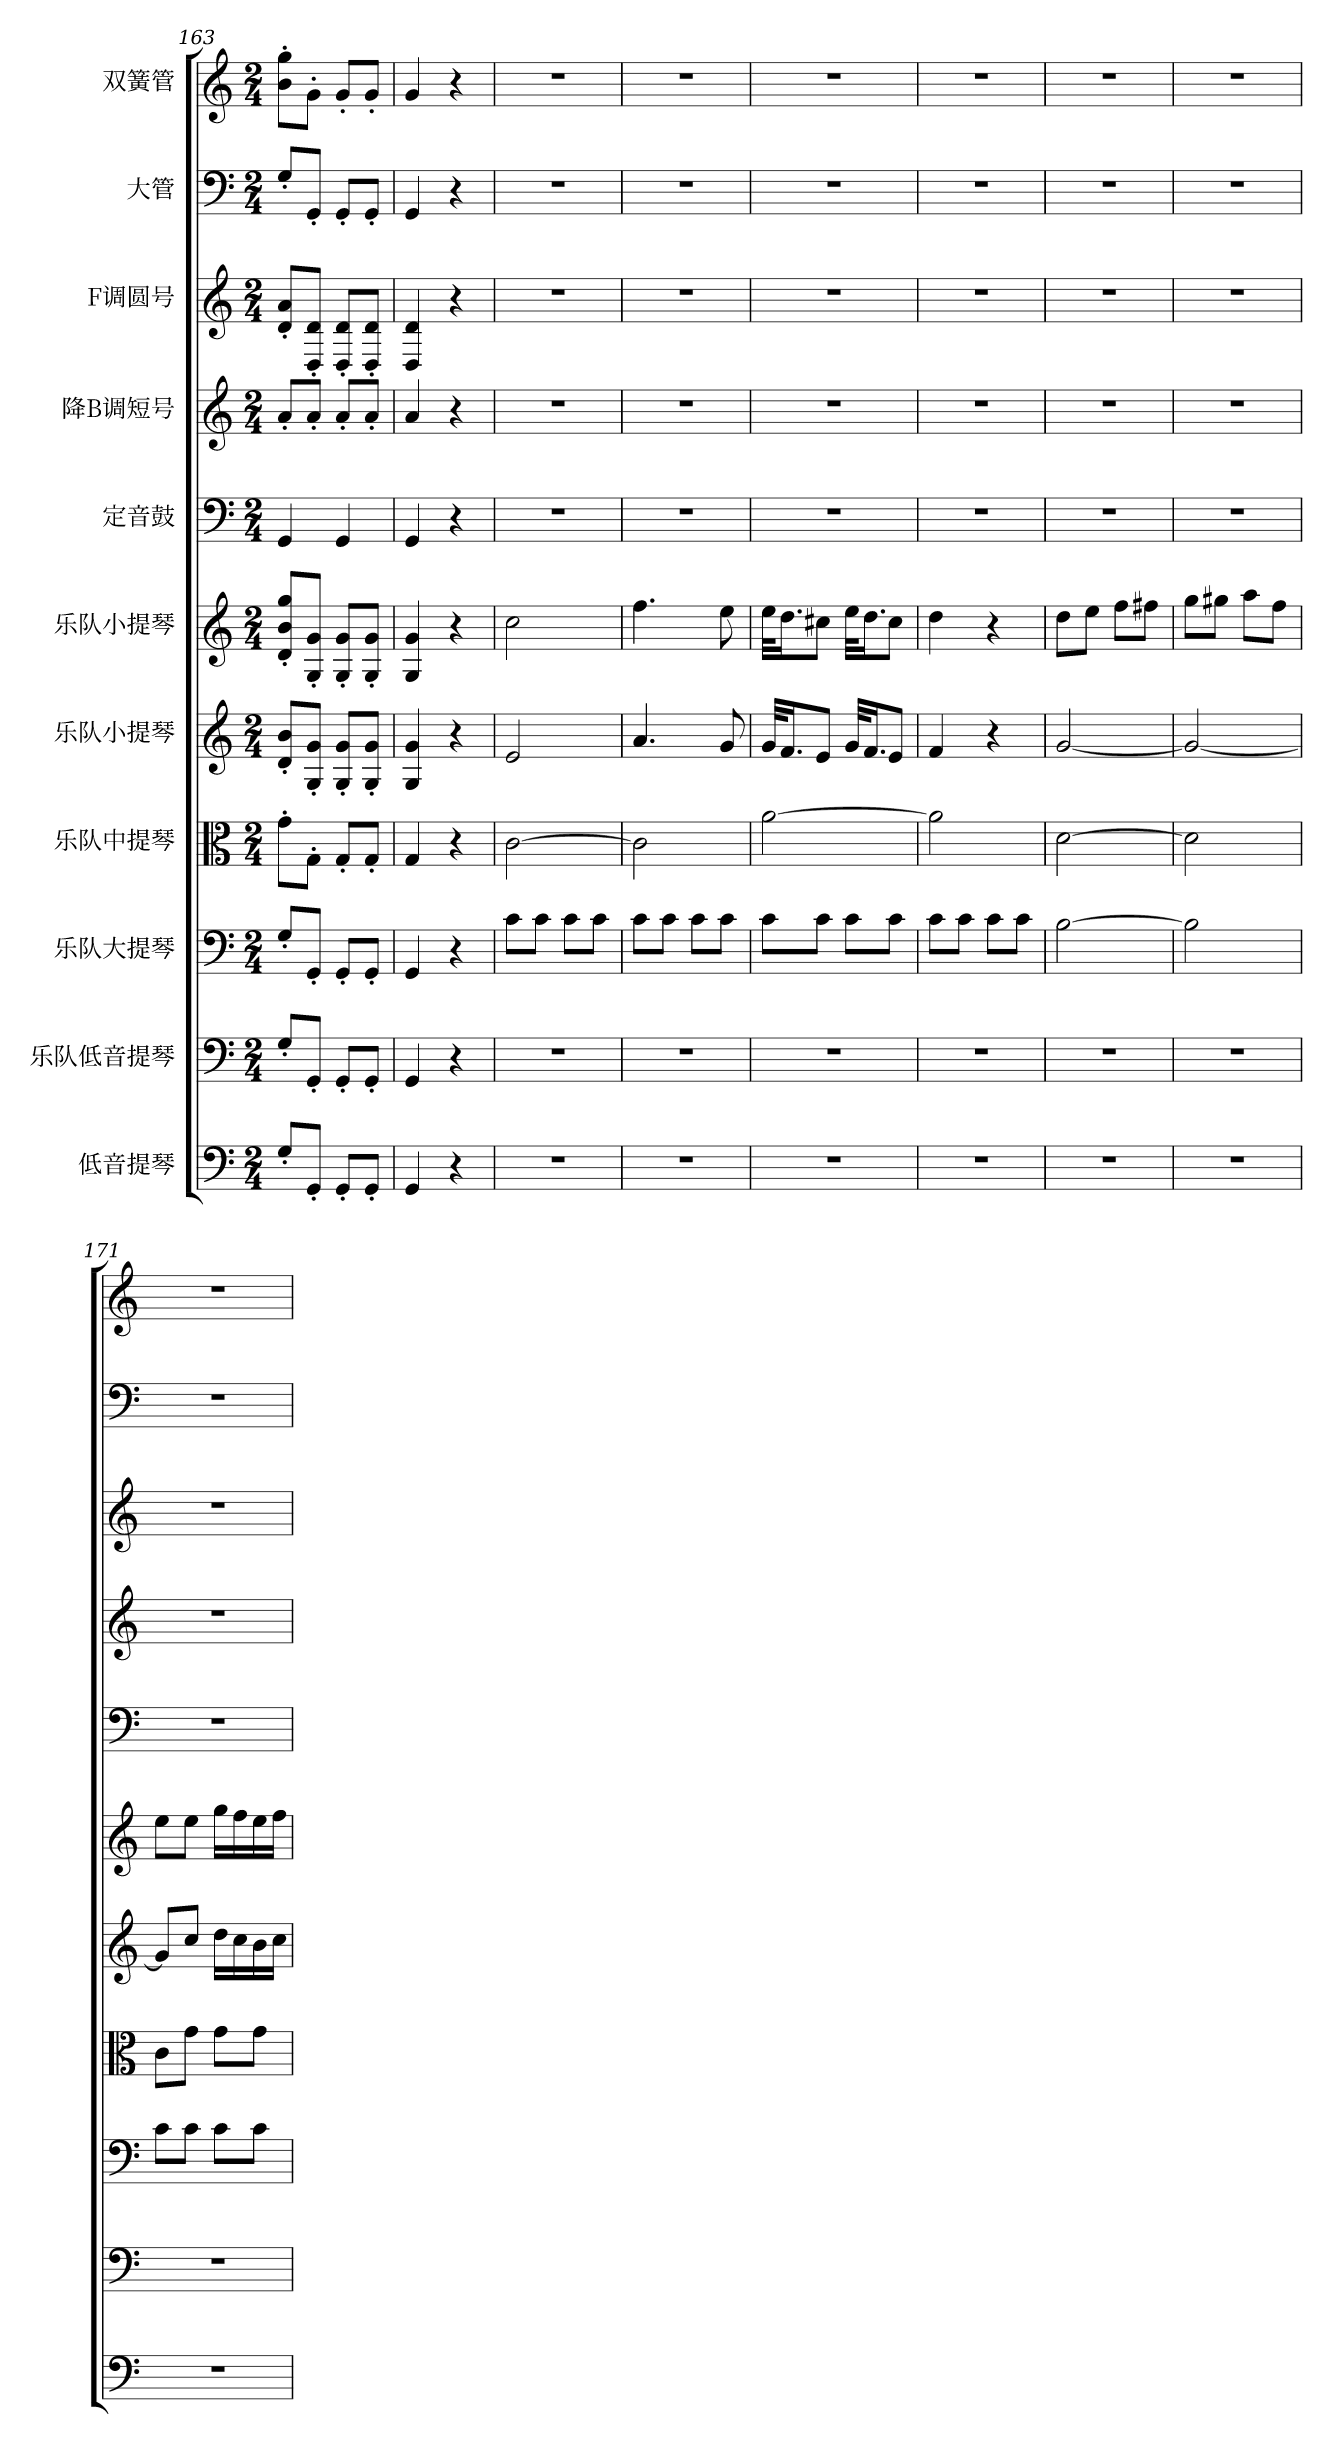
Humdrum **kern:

**kern	**kern	**kern	**kern	**kern	**kern	**kern	**kern	**kern	**kern	**kern
*part11	*part10	*part9	*part8	*part7	*part6	*part5	*part4	*part3	*part2	*part1
*staff11	*staff10	*staff9	*staff8	*staff7	*staff6	*staff5	*staff4	*staff3	*staff2	*staff1
*I"低音提琴	*I"乐队低音提琴	*I"乐队大提琴	*I"乐队中提琴	*I"乐队小提琴	*I"乐队小提琴	*I"定音鼓	*I"降B调短号	*I"F调圆号	*I"大管	*I"双簧管
*clefF4	*clefF4	*clefF4	*clefC3	*clefG2	*clefG2	*clefF4	*clefG2	*clefG2	*clefF4	*clefG2
*ITrd7c12	*ITrd7c12	*	*	*	*	*	*ITrd1c2	*ITrd4c7	*	*
*k[]	*k[]	*k[]	*k[]	*k[]	*k[]	*k[]	*k[b-e-]	*k[b-]	*k[]	*k[]
*M2/4	*M2/4	*M2/4	*M2/4	*M2/4	*M2/4	*M2/4	*M2/4	*M2/4	*M2/4	*M2/4
*MM155	*MM155	*MM155	*MM155	*MM155	*MM155	*MM155	*MM155	*MM155	*MM155	*MM155
=163	=163	=163	=163	=163	=163	=163	=163	=163	=163	=163
8GG'/L	8GG'/L	8G'/L	8g'\L	8d/' 8b/'L	8d/' 8b/' 8gg/'L	4GG/	8g'/L	8G/' 8d/'L	8G'/L	8b\' 8gg\'L
8GGG'/J	8GGG'/J	8GG'/J	8G'\J	8G/' 8g/'J	8G/' 8g/'J	.	8g'/J	8GG/' 8G/'J	8GG'/J	8g'\J
8GGG'/L	8GGG'/L	8GG'/L	8G'/L	8G/' 8g/'L	8G/' 8g/'L	4GG/	8g'/L	8GG/' 8G/'L	8GG'/L	8g'/L
8GGG'/J	8GGG'/J	8GG'/J	8G'/J	8G/' 8g/'J	8G/' 8g/'J	.	8g'/J	8GG/' 8G/'J	8GG'/J	8g'/J
=164	=164	=164	=164	=164	=164	=164	=164	=164	=164	=164
*	*	*	*	*	*	*	*	*	*	*MM151
4GGG/	4GGG/	4GG/	4G/	4G/ 4g/	4G/ 4g/	4GG/	4g/	4GG/ 4G/	4GG/	4g/
4r	4r	4r	4r	4r	4r	4r	4r	4r	4r	4r
=165	=165	=165	=165	=165	=165	=165	=165	=165	=165	=165
*	*	*	*	*	*	*	*	*	*	*MM160
2r	2r	8c\L	[2c\	2e/	2cc\	2r	2r	2r	2r	2r
.	.	8c\J	.	.	.	.	.	.	.	.
.	.	8c\L	.	.	.	.	.	.	.	.
.	.	8c\J	.	.	.	.	.	.	.	.
=166	=166	=166	=166	=166	=166	=166	=166	=166	=166	=166
2r	2r	8c\L	2c\]	4.a/	4.ff\	2r	2r	2r	2r	2r
.	.	8c\J	.	.	.	.	.	.	.	.
.	.	8c\L	.	.	.	.	.	.	.	.
.	.	8c\J	.	8g/	8ee\	.	.	.	.	.
=167	=167	=167	=167	=167	=167	=167	=167	=167	=167	=167
2r	2r	8c\L	[2a\	32g/KLL	32ee\KLL	2r	2r	2r	2r	2r
.	.	.	.	16.f/J	16.dd\J	.	.	.	.	.
.	.	8c\J	.	8e/J	8cc#X\J	.	.	.	.	.
.	.	8c\L	.	32g/KLL	32ee\KLL	.	.	.	.	.
.	.	.	.	16.f/J	16.dd\J	.	.	.	.	.
.	.	8c\J	.	8e/J	8cc#\J	.	.	.	.	.
!!LO:PB:g=z
=168	=168	=168	=168	=168	=168	=168	=168	=168	=168	=168
2r	2r	8c\L	2a\]	4f/	4dd\	2r	2r	2r	2r	2r
.	.	8c\J	.	.	.	.	.	.	.	.
.	.	8c\L	.	4r	4r	.	.	.	.	.
.	.	8c\J	.	.	.	.	.	.	.	.
=169	=169	=169	=169	=169	=169	=169	=169	=169	=169	=169
2r	2r	[2B\	[2d\	[2g/	8dd\L	2r	2r	2r	2r	2r
.	.	.	.	.	8ee\J	.	.	.	.	.
.	.	.	.	.	8ff\L	.	.	.	.	.
.	.	.	.	.	8ff#X\J	.	.	.	.	.
=170	=170	=170	=170	=170	=170	=170	=170	=170	=170	=170
2r	2r	2B\]	2d\]	2g/_	8gg\L	2r	2r	2r	2r	2r
.	.	.	.	.	8gg#X\J	.	.	.	.	.
.	.	.	.	.	8aa\L	.	.	.	.	.
.	.	.	.	.	8ff\J	.	.	.	.	.
=171	=171	=171	=171	=171	=171	=171	=171	=171	=171	=171
2r	2r	8c\L	8c\L	8g/L]	8ee\L	2r	2r	2r	2r	2r
.	.	8c\J	8g\J	8cc/J	8ee\J	.	.	.	.	.
.	.	8c\L	8g\L	16dd\LL	16gg\LL	.	.	.	.	.
.	.	.	.	16cc\	16ff\	.	.	.	.	.
.	.	8c\J	8g\J	16b\	16ee\	.	.	.	.	.
.	.	.	.	16cc\JJ	16ff\JJ	.	.	.	.	.
=	=	=	=	=	=	=	=	=	=	=
*-	*-	*-	*-	*-	*-	*-	*-	*-	*-	*-
